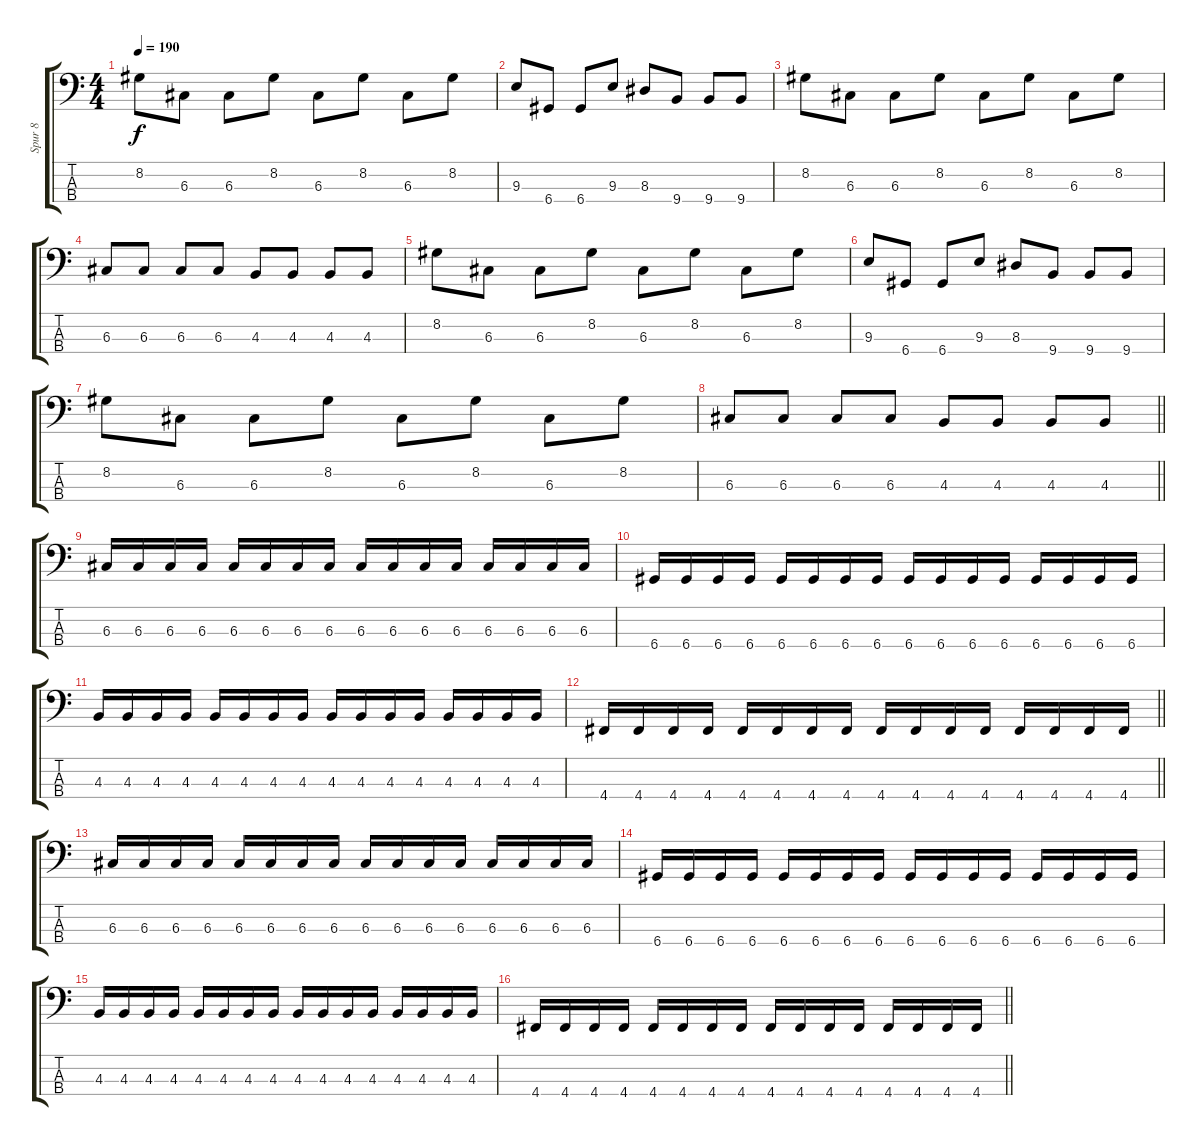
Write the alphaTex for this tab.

\track ("Spur 8" "Spur 8") {instrument electricbassfinger}
\staff {score tabs}
\tuning (F2 C2 G1 D1) {hide}
\ts (4 4)
\tempo 190
\clef f4
\ks c
8.2.8{dy f} 6.3.8 6.3.8 8.2.8 6.3.8 8.2.8 6.3.8 8.2.8 |
9.3.8 6.4.8 6.4.8 9.3.8 8.3.8 9.4.8 9.4.8 9.4.8 |
8.2.8 6.3.8 6.3.8 8.2.8 6.3.8 8.2.8 6.3.8 8.2.8 |
6.3.8 6.3.8 6.3.8 6.3.8 4.3.8 4.3.8 4.3.8 4.3.8 |
8.2.8 6.3.8 6.3.8 8.2.8 6.3.8 8.2.8 6.3.8 8.2.8 |
9.3.8 6.4.8 6.4.8 9.3.8 8.3.8 9.4.8 9.4.8 9.4.8 |
8.2.8 6.3.8 6.3.8 8.2.8 6.3.8 8.2.8 6.3.8 8.2.8 |
\barLineRight lightlight
6.3.8 6.3.8 6.3.8 6.3.8 4.3.8 4.3.8 4.3.8 4.3.8 |
6.3.16 6.3.16 6.3.16 6.3.16 6.3.16 6.3.16 6.3.16 6.3.16 6.3.16 6.3.16 6.3.16 6.3.16 6.3.16 6.3.16 6.3.16 6.3.16 |
6.4.16 6.4.16 6.4.16 6.4.16 6.4.16 6.4.16 6.4.16 6.4.16 6.4.16 6.4.16 6.4.16 6.4.16 6.4.16 6.4.16 6.4.16 6.4.16 |
4.3.16 4.3.16 4.3.16 4.3.16 4.3.16 4.3.16 4.3.16 4.3.16 4.3.16 4.3.16 4.3.16 4.3.16 4.3.16 4.3.16 4.3.16 4.3.16 |
\barLineRight lightlight
4.4.16 4.4.16 4.4.16 4.4.16 4.4.16 4.4.16 4.4.16 4.4.16 4.4.16 4.4.16 4.4.16 4.4.16 4.4.16 4.4.16 4.4.16 4.4.16 |
6.3.16 6.3.16 6.3.16 6.3.16 6.3.16 6.3.16 6.3.16 6.3.16 6.3.16 6.3.16 6.3.16 6.3.16 6.3.16 6.3.16 6.3.16 6.3.16 |
6.4.16 6.4.16 6.4.16 6.4.16 6.4.16 6.4.16 6.4.16 6.4.16 6.4.16 6.4.16 6.4.16 6.4.16 6.4.16 6.4.16 6.4.16 6.4.16 |
4.3.16 4.3.16 4.3.16 4.3.16 4.3.16 4.3.16 4.3.16 4.3.16 4.3.16 4.3.16 4.3.16 4.3.16 4.3.16 4.3.16 4.3.16 4.3.16 |
\barLineRight lightlight
4.4.16 4.4.16 4.4.16 4.4.16 4.4.16 4.4.16 4.4.16 4.4.16 4.4.16 4.4.16 4.4.16 4.4.16 4.4.16 4.4.16 4.4.16 4.4.16
